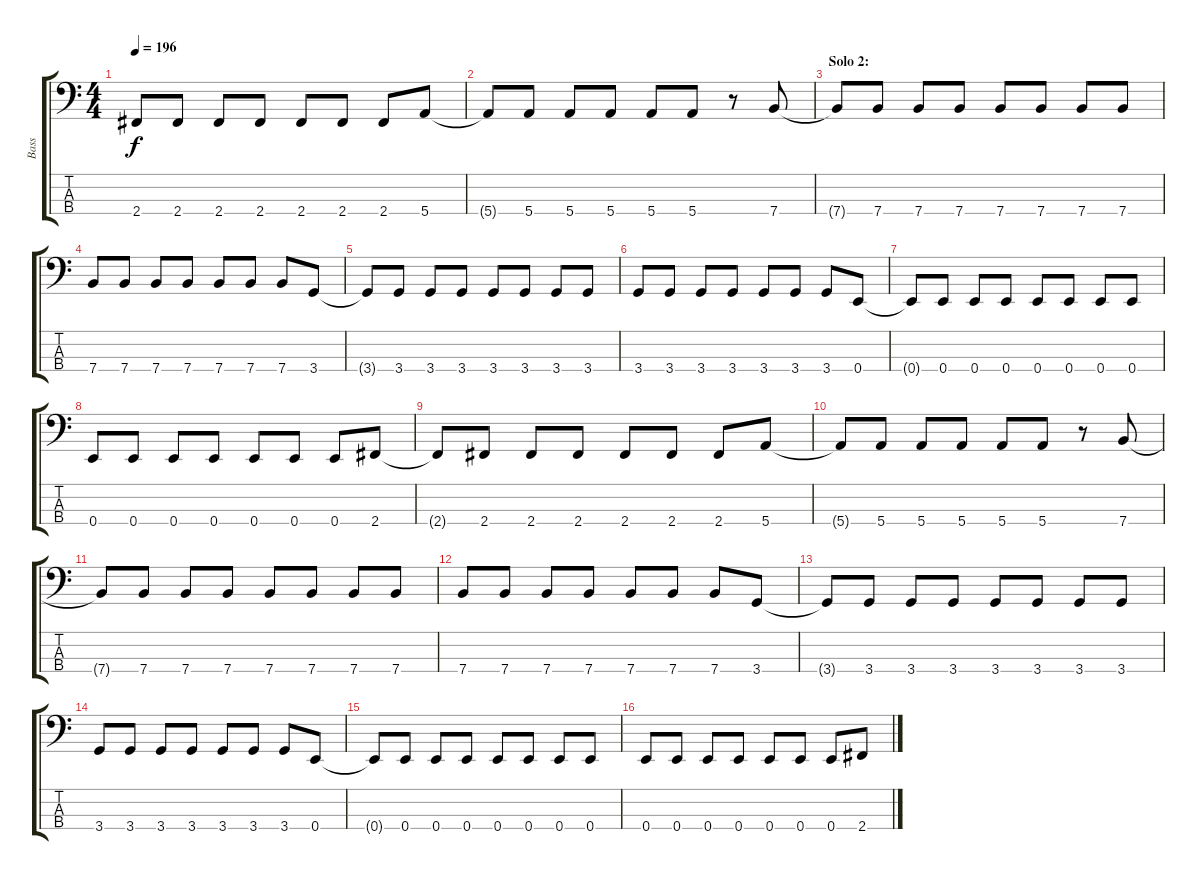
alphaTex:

\track ("Bass" "Bass") {instrument electricbasspick}
\staff {score tabs}
\tuning (G2 D2 A1 E1) {hide}
\ts (4 4)
\tempo 196
\clef f4
\ks c
2.4{t}.8{dy f} 2.4.8 2.4.8 2.4.8 2.4.8 2.4.8 2.4.8 5.4.8 |
5.4{t}.8 5.4.8 5.4.8 5.4.8 5.4.8 5.4.8 r.8 7.4.8 |
\section ("" "Solo 2:")
7.4{t}.8 7.4.8 7.4.8 7.4.8 7.4.8 7.4.8 7.4.8 7.4.8 |
7.4.8 7.4.8 7.4.8 7.4.8 7.4.8 7.4.8 7.4.8 3.4.8 |
3.4{t}.8 3.4.8 3.4.8 3.4.8 3.4.8 3.4.8 3.4.8 3.4.8 |
3.4.8 3.4.8 3.4.8 3.4.8 3.4.8 3.4.8 3.4.8 0.4.8 |
0.4{t}.8 0.4.8 0.4.8 0.4.8 0.4.8 0.4.8 0.4.8 0.4.8 |
0.4.8 0.4.8 0.4.8 0.4.8 0.4.8 0.4.8 0.4.8 2.4.8 |
2.4{t}.8 2.4.8 2.4.8 2.4.8 2.4.8 2.4.8 2.4.8 5.4.8 |
5.4{t}.8 5.4.8 5.4.8 5.4.8 5.4.8 5.4.8 r.8 7.4.8 |
7.4{t}.8 7.4.8 7.4.8 7.4.8 7.4.8 7.4.8 7.4.8 7.4.8 |
7.4.8 7.4.8 7.4.8 7.4.8 7.4.8 7.4.8 7.4.8 3.4.8 |
3.4{t}.8 3.4.8 3.4.8 3.4.8 3.4.8 3.4.8 3.4.8 3.4.8 |
3.4.8 3.4.8 3.4.8 3.4.8 3.4.8 3.4.8 3.4.8 0.4.8 |
0.4{t}.8 0.4.8 0.4.8 0.4.8 0.4.8 0.4.8 0.4.8 0.4.8 |
0.4.8 0.4.8 0.4.8 0.4.8 0.4.8 0.4.8 0.4.8 2.4.8
